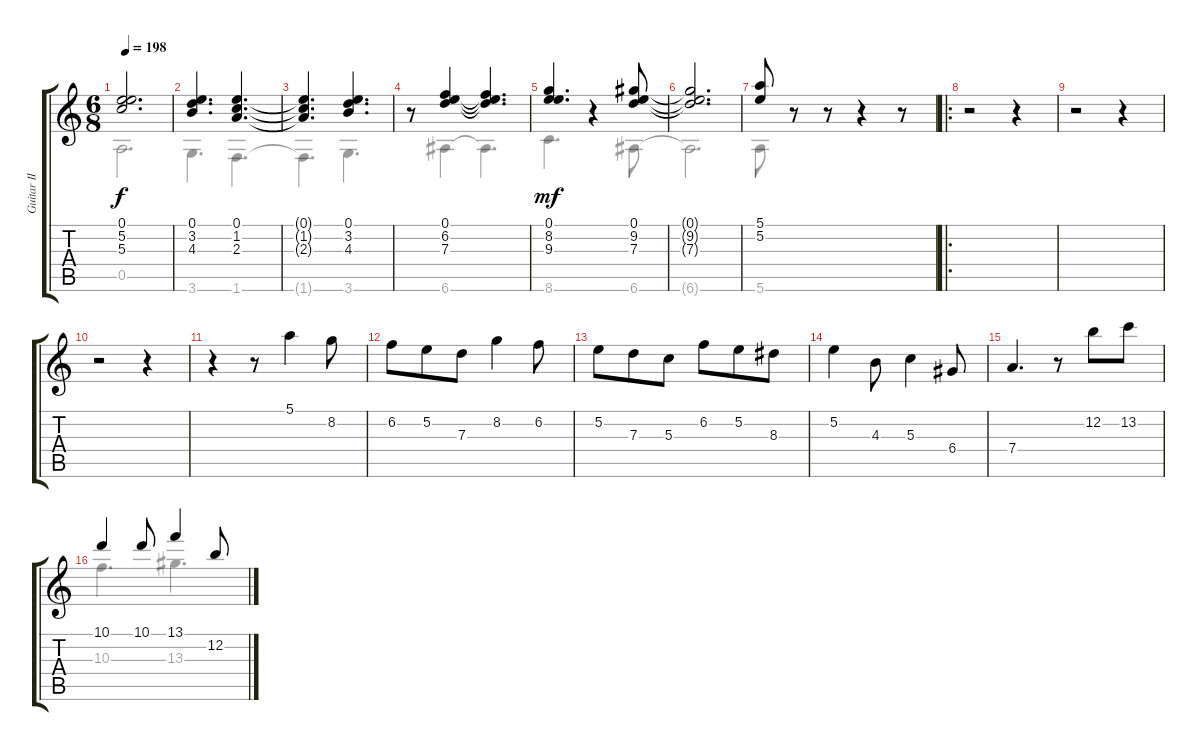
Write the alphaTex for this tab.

\track ("Guitar II" "Guitar II") {instrument acousticguitarnylon}
\staff {score tabs}
\tuning (E4 B3 G3 D3 A2 E2) {hide}
\voice
\ts (6 8)
\tempo 198
\clef g2
\ks c
(0.1 5.2 5.3).2{d dy f instrument acousticguitarnylon} |
(0.1 3.2 4.3).4{d} (0.1 1.2 2.3).4{d} |
(0.1{t} 1.2{t} 2.3{t}).4{d} (0.1 3.2 4.3).4{d} |
r.8 (0.1 6.2 7.3).4 (0.1{t} 6.2{t} 7.3{t}).4{d} |
(0.1 8.2 9.3).4{d dy mf} r.4 (0.1 9.2 7.3).8 |
(0.1{t} 9.2{t} 7.3{t}).2{d} |
(5.1 5.2).8 r.8 r.8 r.4 r.8 |
\ro
r.2 r.4 |
r.2 r.4 |
r.2 r.4 |
r.4 r.8 5.1.4 8.2.8 |
6.2.8 5.2.8 7.3.8 8.2.4 6.2.8 |
5.2.8 7.3.8 5.3.8 6.2.8 5.2.8 8.3.8 |
5.2.4 4.3.8 5.3.4 6.4.8 |
7.4.4{d} r.8 12.2.8 13.2.8 |
10.1.4 10.1.8 13.1.4 12.2.8
\voice
\clef g2
\ottava regular
\simile none
\ks c
0.5.2{d dy f} |
3.6.4{d} 1.6.4{d} |
1.6{t}.4{d} 3.6.4{d} |
r.8 6.6.4 6.6{t}.4{d} |
8.6.4{d dy mf} r.4 6.6.8 |
6.6{t}.2{d} |
5.6.8 r.8 r.8 r.4 r.8 |
|
|
|
|
|
|
|
|
10.3.4{d} 13.3.4{d}
